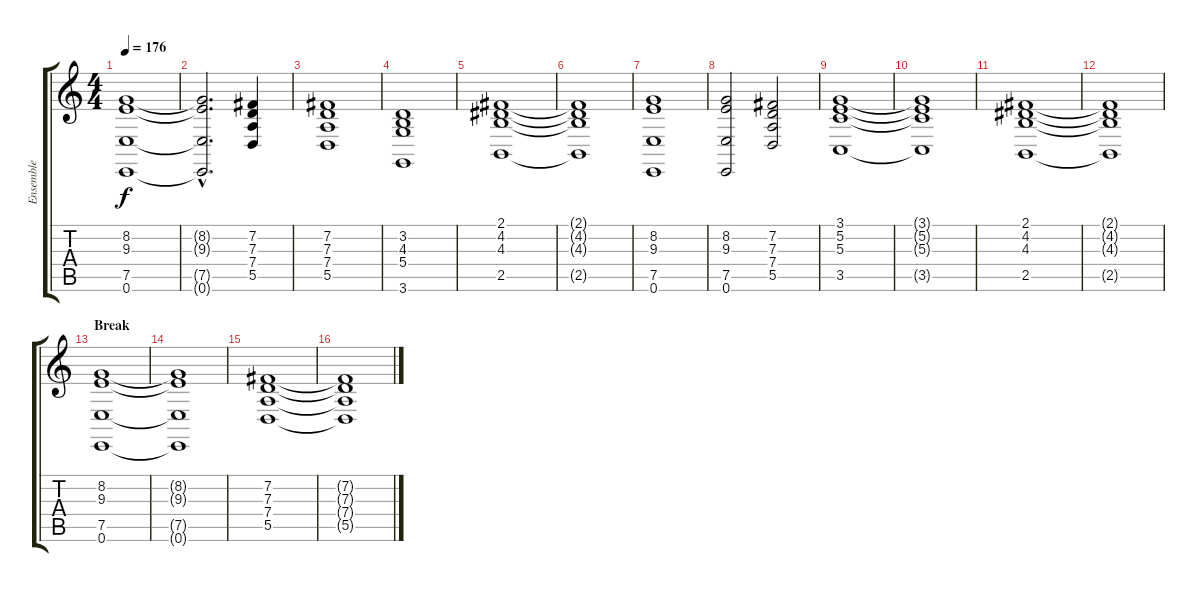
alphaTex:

\track ("Ensemble" "Ensemble") {instrument stringensemble1}
\staff {score tabs}
\tuning (E4 B3 G3 D3 A2 E2) {hide}
\ts (4 4)
\tempo 176
\clef g2
\ks c
(8.2 9.3 7.5 0.6).1{dy f} |
(8.2{hac t} 9.3{hac t} 7.5{hac t} 0.6{hac t}).2{d} (7.2 7.3 7.4 5.5).4 |
(7.2 7.3 7.4 5.5).1 |
(3.2 4.3 5.4 3.6).1 |
\section ("" "")
(2.1 4.2 4.3 2.5).1 |
(2.1{t} 4.2{t} 4.3{t} 2.5{t}).1 |
(8.2 9.3 7.5 0.6).1 |
(8.2 9.3 7.5 0.6).2 (7.2 7.3 7.4 5.5).2 |
(3.1 5.2 5.3 3.5).1 |
(3.1{t} 5.2{t} 5.3{t} 3.5{t}).1 |
(2.1 4.2 4.3 2.5).1 |
(2.1{t} 4.2{t} 4.3{t} 2.5{t}).1 |
\section ("" "Break")
(8.2 9.3 7.5 0.6).1 |
(8.2{t} 9.3{t} 7.5{t} 0.6{t}).1 |
(7.2 7.3 7.4 5.5).1 |
(7.2{t} 7.3{t} 7.4{t} 5.5{t}).1
